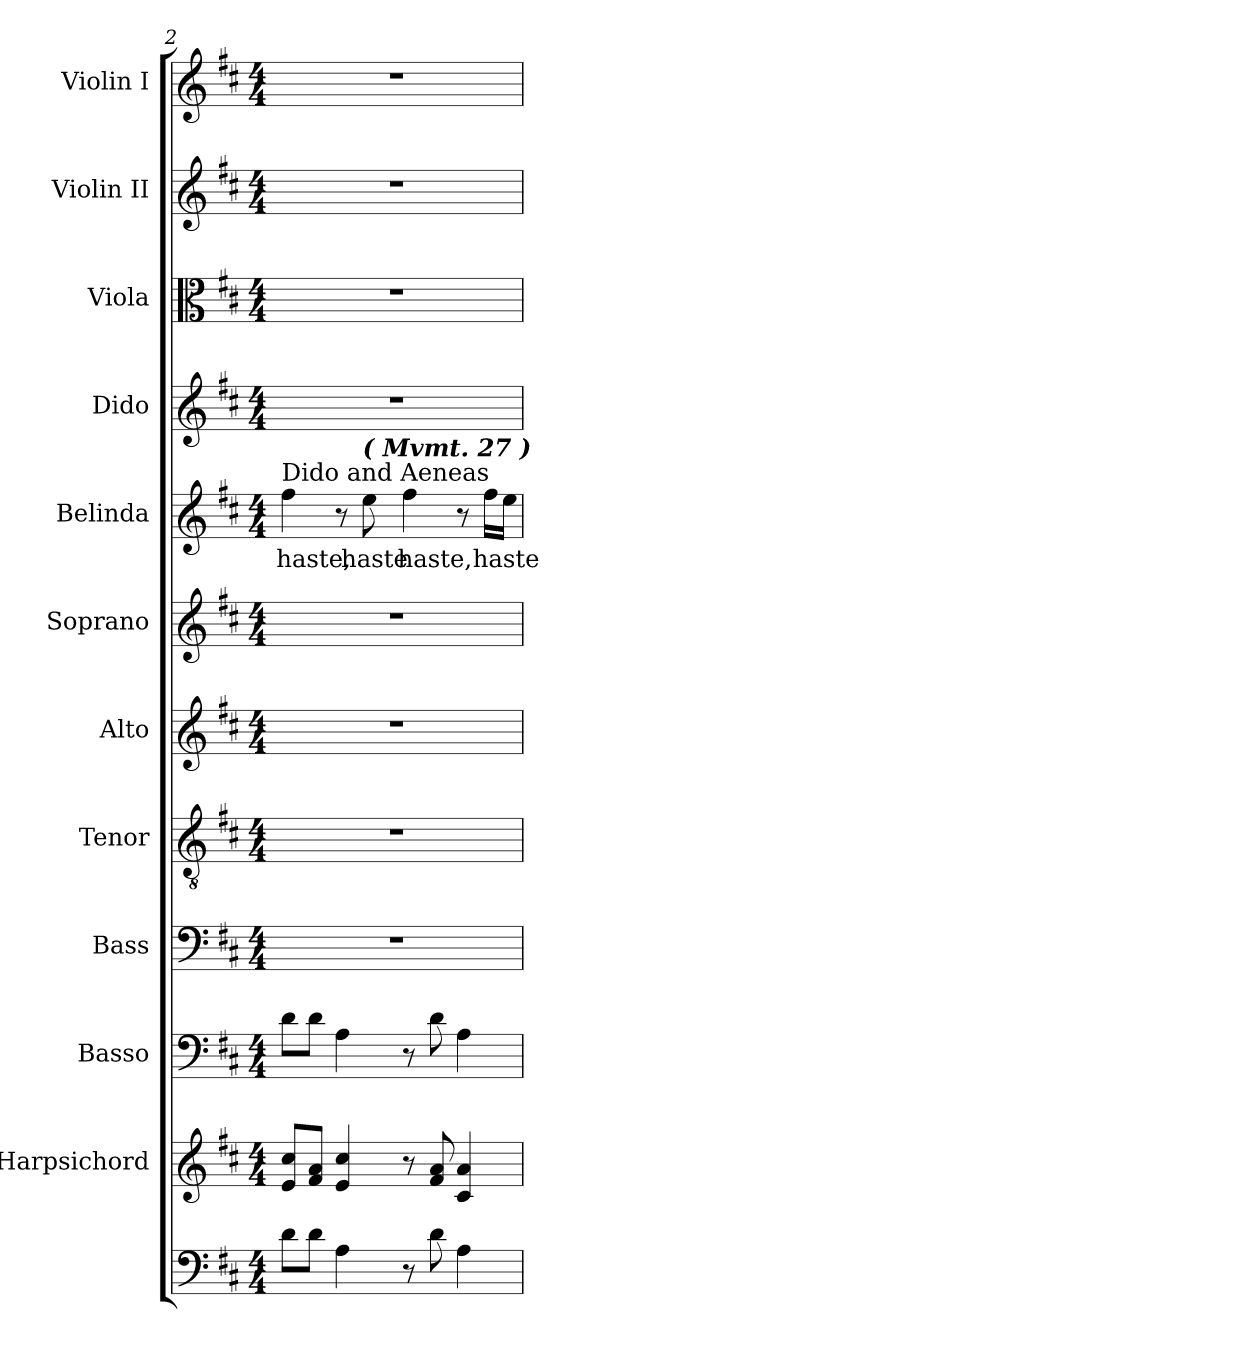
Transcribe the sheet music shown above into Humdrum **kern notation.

**kern	**kern	**kern	**kern	**kern	**kern	**kern	**kern	**text	**kern	**kern	**kern	**kern
*part12	*part11	*part10	*part9	*part8	*part7	*part6	*part5	*part5	*part4	*part3	*part2	*part1
*staff12	*staff11	*staff10	*staff9	*staff8	*staff7	*staff6	*staff5	*staff5	*staff4	*staff3	*staff2	*staff1
*	*I"Harpsichord	*I"Basso	*I"Bass	*I"Tenor	*I"Alto	*I"Soprano	*I"Belinda	*	*I"Dido	*I"Viola	*I"Violin II	*I"Violin I
*	*I'Harps.	*I'B.	*I'B.	*I'T.	*I'A.	*I'S.	*I'Bel.	*	*	*I'Vla.	*I'Vln. II	*I'Vln. I
*clefF4	*clefG2	*clefF4	*clefF4	*clefGv2	*clefG2	*clefG2	*clefG2	*	*clefG2	*clefC3	*clefG2	*clefG2
*	*	*	*	*ITrd7c12	*	*	*	*	*	*	*	*
*k[f#c#]	*k[f#c#]	*k[f#c#]	*k[f#c#]	*k[f#c#]	*k[f#c#]	*k[f#c#]	*k[f#c#]	*	*k[f#c#]	*k[f#c#]	*k[f#c#]	*k[f#c#]
*D:	*D:	*D:	*D:	*D:	*D:	*D:	*D:	*	*D:	*D:	*D:	*D:
*M4/4	*M4/4	*M4/4	*M4/4	*M4/4	*M4/4	*M4/4	*M4/4	*	*M4/4	*M4/4	*M4/4	*M4/4
=2	=2	=2	=2	=2	=2	=2	=2	=2	=2	=2	=2	=2
!	!	!	!	!	!	!	!LO:TX:a:t=Dido and Aeneas	!	!	!	!	!
!	!	!	!	!	!	!	!	!LO:LY:b:color=#000000	!	!	!	!
8di\L	8ei/ 8cc#iL	8di\L	1r	1r	1r	1r	4ff#i\	haste,	1r	1r	1r	1r
8di\J	8f#i/ 8aiJ	8di\J	.	.	.	.	.	.	.	.	.	.
4Ai\	4ei/ 4cc#i	4Ai\	.	.	.	.	8r	.	.	.	.	.
!	!	!	!	!	!	!	!LO:TX:a:Bi:t=( Mvmt. 27 )	!	!	!	!	!
!	!	!	!	!	!	!	!	!LO:LY:b:color=#000000	!	!	!	!
.	.	.	.	.	.	.	8eei\	haste	.	.	.	.
!	!	!	!	!	!	!	!	!LO:LY:b:color=#000000	!	!	!	!
8r	8r	8r	.	.	.	.	4ff#i\	haste,	.	.	.	.
8di\	8f#i/ 8ai	8di\	.	.	.	.	.	.	.	.	.	.
4Ai\	4c#i/ 4ai	4Ai\	.	.	.	.	8r	.	.	.	.	.
!	!	!	!	!	!	!	!	!LO:LY:b:color=#000000	!	!	!	!
.	.	.	.	.	.	.	16ff#i\LL	haste	.	.	.	.
.	.	.	.	.	.	.	16eei\JJ	.	.	.	.	.
=	=	=	=	=	=	=	=	=	=	=	=	=
*-	*-	*-	*-	*-	*-	*-	*-	*-	*-	*-	*-	*-
